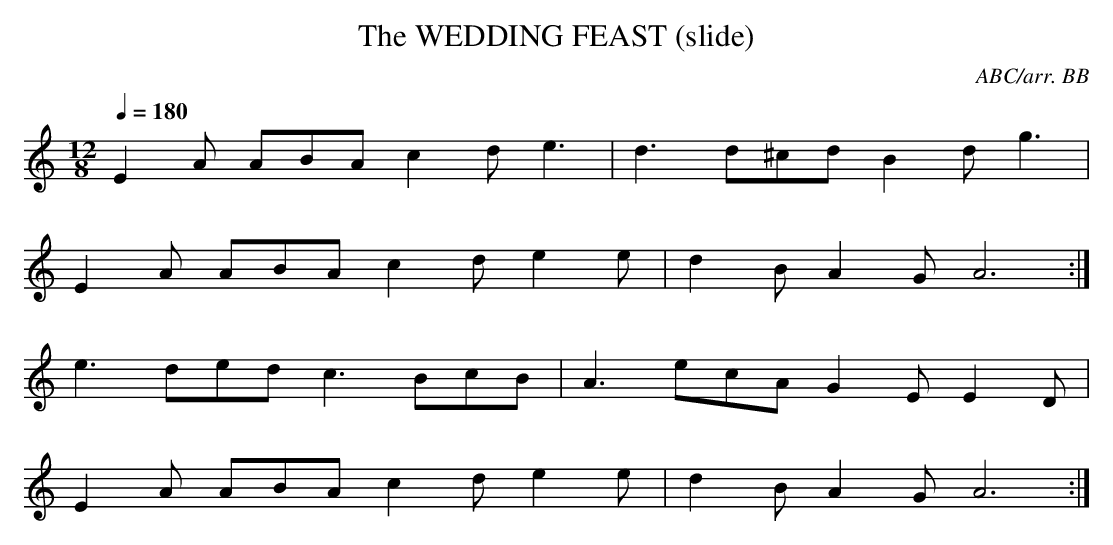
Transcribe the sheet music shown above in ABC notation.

X:1
T:WEDDING FEAST (slide), The
C:ABC/arr. BB
Q:1/4=180
L:1/8
M:12/8
K:Am
E2 A ABA c2 d e3|d3 d^cd B2 d g3|
E2 A ABA c2 d e2 e|d2 B A2 G A6:|
e3 ded c3 BcB|A3 ecA G2 E E2 D|
E2 A ABA c2 d e2 e|d2 B A2 G A6:|
